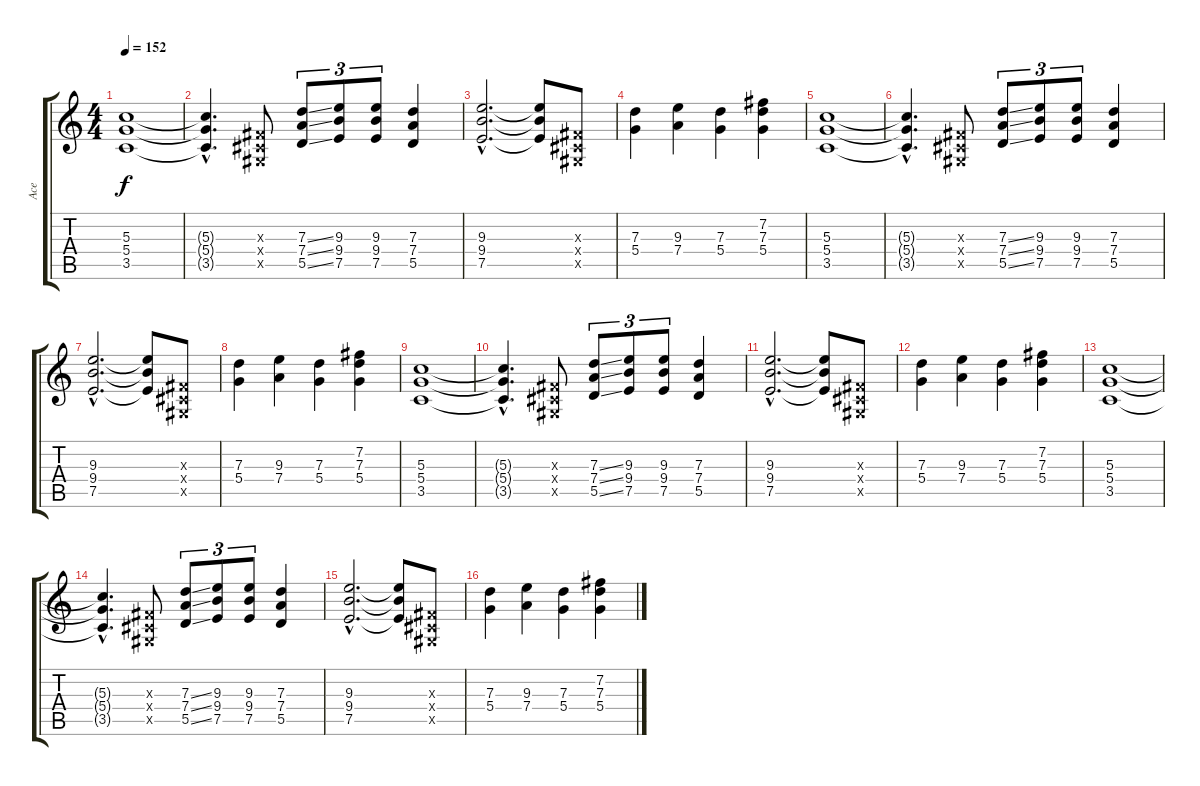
\track ("Ace" "Ace") {instrument overdrivenguitar}
\staff {score tabs}
\tuning (E4 B3 G3 D3 A2 E2) {hide}
\ts (4 4)
\tempo 152
\clef g2
\ks c
(5.3 5.4 3.5).1{dy f} |
(5.3{hac t} 5.4{hac t} 3.5{hac t}).4{d} (-1.3{x} -1.4{x} -1.5{x}).8 (7.3{ss} 7.4{ss} 5.5{ss}).8{tu (3 2)} (9.3 9.4 7.5).8{tu (3 2)} (9.3 9.4 7.5).8{tu (3 2)} (7.3 7.4 5.5).4 |
(9.3{hac} 9.4{hac} 7.5{hac}).2{d} (9.3{t} 9.4{t} 7.5{t}).8 (-1.3{x} -1.4{x} -1.5{x}).8 |
(7.3 5.4).4 (9.3 7.4).4 (7.3 5.4).4 (7.2 7.3 5.4).4 |
(5.3 5.4 3.5).1 |
(5.3{hac t} 5.4{hac t} 3.5{hac t}).4{d} (-1.3{x} -1.4{x} -1.5{x}).8 (7.3{ss} 7.4{ss} 5.5{ss}).8{tu (3 2)} (9.3 9.4 7.5).8{tu (3 2)} (9.3 9.4 7.5).8{tu (3 2)} (7.3 7.4 5.5).4 |
(9.3{hac} 9.4{hac} 7.5{hac}).2{d} (9.3{t} 9.4{t} 7.5{t}).8 (-1.3{x} -1.4{x} -1.5{x}).8 |
(7.3 5.4).4 (9.3 7.4).4 (7.3 5.4).4 (7.2 7.3 5.4).4 |
(5.3 5.4 3.5).1 |
(5.3{hac t} 5.4{hac t} 3.5{hac t}).4{d} (-1.3{x} -1.4{x} -1.5{x}).8 (7.3{ss} 7.4{ss} 5.5{ss}).8{tu (3 2)} (9.3 9.4 7.5).8{tu (3 2)} (9.3 9.4 7.5).8{tu (3 2)} (7.3 7.4 5.5).4 |
(9.3{hac} 9.4{hac} 7.5{hac}).2{d} (9.3{t} 9.4{t} 7.5{t}).8 (-1.3{x} -1.4{x} -1.5{x}).8 |
(7.3 5.4).4 (9.3 7.4).4 (7.3 5.4).4 (7.2 7.3 5.4).4 |
(5.3 5.4 3.5).1 |
(5.3{hac t} 5.4{hac t} 3.5{hac t}).4{d} (-1.3{x} -1.4{x} -1.5{x}).8 (7.3{ss} 7.4{ss} 5.5{ss}).8{tu (3 2)} (9.3 9.4 7.5).8{tu (3 2)} (9.3 9.4 7.5).8{tu (3 2)} (7.3 7.4 5.5).4 |
(9.3{hac} 9.4{hac} 7.5{hac}).2{d} (9.3{t} 9.4{t} 7.5{t}).8 (-1.3{x} -1.4{x} -1.5{x}).8 |
(7.3 5.4).4 (9.3 7.4).4 (7.3 5.4).4 (7.2 7.3 5.4).4
